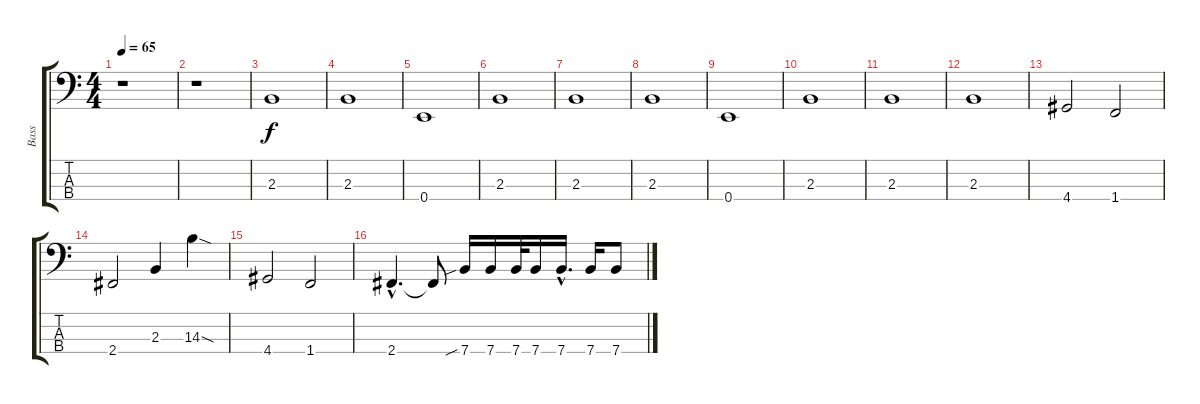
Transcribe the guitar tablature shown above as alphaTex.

\track ("Bass" "Bass") {instrument fretlessbass}
\staff {score tabs}
\tuning (G2 D2 A1 E1) {hide}
\ts (4 4)
\tempo 65
\clef f4
\ks c
r.1{dy f instrument fretlessbass} |
r.1 |
2.3.1 |
2.3.1 |
0.4.1 |
2.3.1 |
2.3.1 |
2.3.1 |
0.4.1 |
2.3.1 |
\section ("" "")
2.3.1 |
2.3.1 |
\section ("" "")
4.4.2 1.4.2 |
2.4.2 2.3.4 14.3{sod}.4 |
4.4.2 1.4.2 |
2.4{hac}.4{d} 2.4{t}.8 7.4{sib}.16 7.4.16 7.4.32 7.4.16 7.4{hac}.16{d} 7.4.16 7.4{ss}.8
